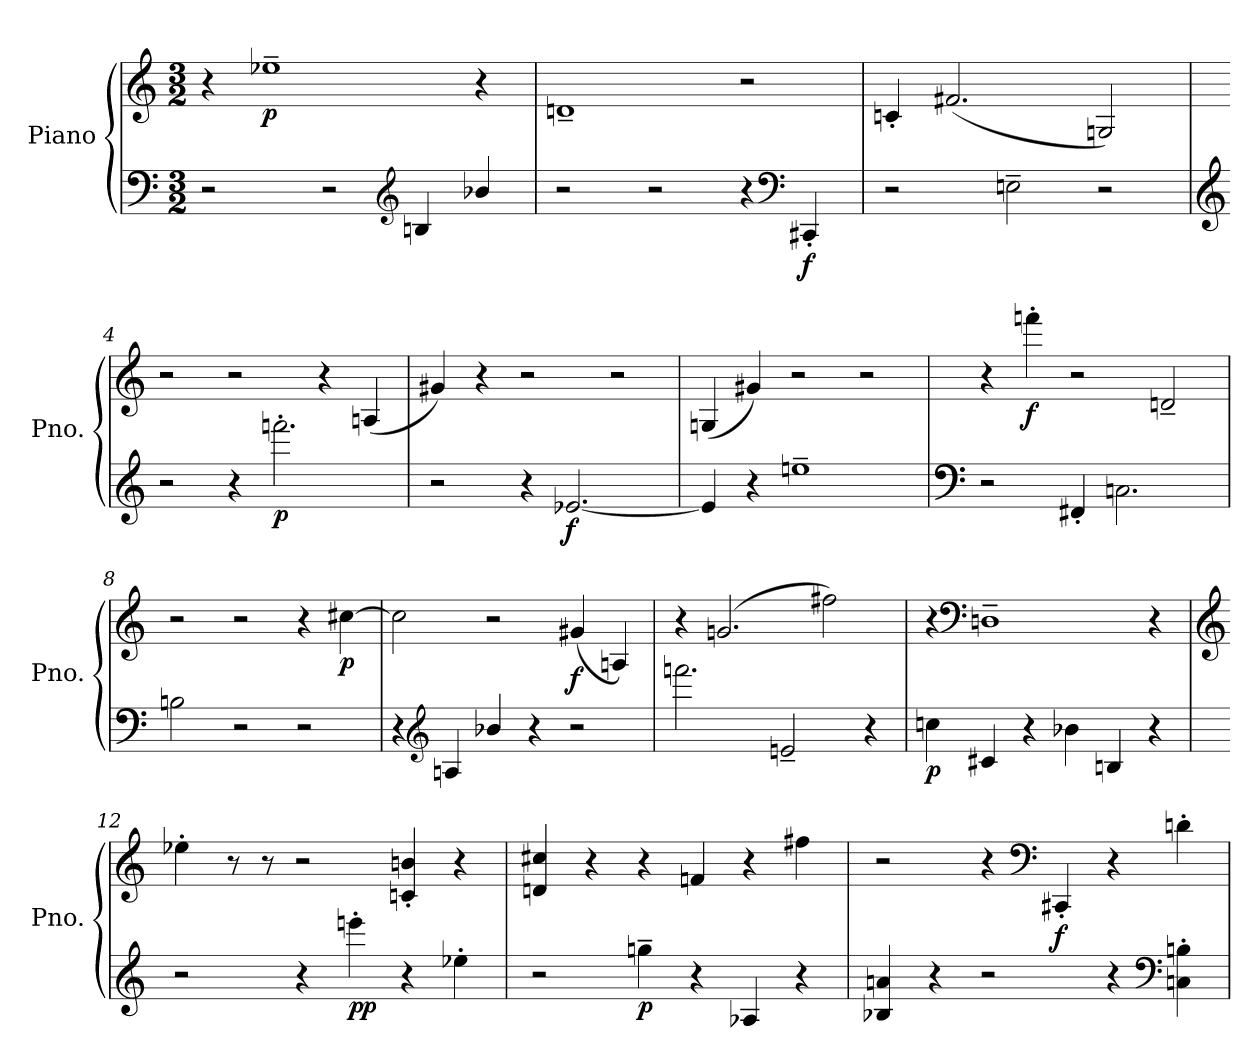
**kern	**kern	**dynam
*part1	*part1	*part1
*staff2	*staff1	*staff1/2
*I"Piano	*	*
*I'Pno.	*	*
*clefF4	*clefG2	*
*k[]	*k[]	*
*M3/2	*M3/2	*
*MM160	*MM160	*
=1	=1	=1
2r	4r	.
!	!	!LO:DY:b
.	1ee-X~	p
2r	.	.
*clefG2	*	*
4Bn/	.	.
4b-X/	4r	.
=2	=2	=2
2r	1dn~	.
2r	.	.
4r	2r	.
*clefF4	*	*
!	!	!LO:DY:b=2
4CC#X'/	.	f
=3	=3	=3
2r	4cn'/	.
.	(<2.f#X/	.
2En~\	.	.
2r	2Gn/)	.
!!LO:LB:g=z
=4	=4	=4
*clefG2	*	*
2r	2r	.
4r	2r	.
!	!	!LO:DY:b=2
2.fffn'\	.	p
.	4r	.
.	(<4An/	.
=5	=5	=5
2r	4g#X/)	.
.	4r	.
4r	2r	.
!	!	!LO:DY:b=2
[2.e-X/	.	f
.	2r	.
=6	=6	=6
4e-/]	(<4Gn/	.
4r	4g#X/)	.
1een~	2r	.
.	2r	.
!!LO:LB:g=z
=7	=7	=7
*clefF4	*	*
2r	4r	.
!	!	!LO:DY:b
.	4fffn'\	f
4FF#X'/	2r	.
2.Cn\	.	.
.	2dn~/	.
=8	=8	=8
2Bn\	2r	.
2r	2r	.
2r	4r	.
!	!	!LO:DY:b
.	[4cc#X\	p
=9	=9	=9
4r	2cc#\]	.
*clefG2	*	*
4An/	.	.
4b-X/	2r	.
4r	.	.
!	!	!LO:DY:b
2r	(<4g#X/	f
.	4An/)	.
!!LO:LB:g=z
=10	=10	=10
2.fffn\	4r	.
.	(>2.gn/	.
2en~/	.	.
.	2ff#X\)	.
4r	.	.
=11	=11	=11
!	!	!LO:DY:b=2
4ccn\	4r	p
*	*clefF4	*
4c#X/	1Dn~	.
4r	.	.
4b-X\	.	.
4Bn/	.	.
4r	4r	.
=12	=12	=12
*	*clefG2	*
2r	4ee-X'\	.
.	8r	.
.	8r	.
4r	2r	.
!	!	!LO:DY:b=2
4eeen'\	.	pp
4r	4cn/' 4bn/'	.
4ee-X'\	4r	.
!!LO:LB:g=z
=13	=13	=13
2r	4dn/ 4cc#X/	.
.	4r	.
!	!	!LO:DY:b=2
4ggn~\	4r	p
4r	(>4fn/	.
4A-X/)	4r	.
4r	(>4ff#X\	.
=14	=14	=14
4B-X/ 4an/)	2r	.
4r	.	.
2r	4r	.
*	*clefF4	*
!	!	!LO:DY:b
.	4CC#X'/	f
4r	4r	.
*clefF4	*	*
4Cn\' 4Bn\'	4dn'\	.
=	=	=
*-	*-	*-
